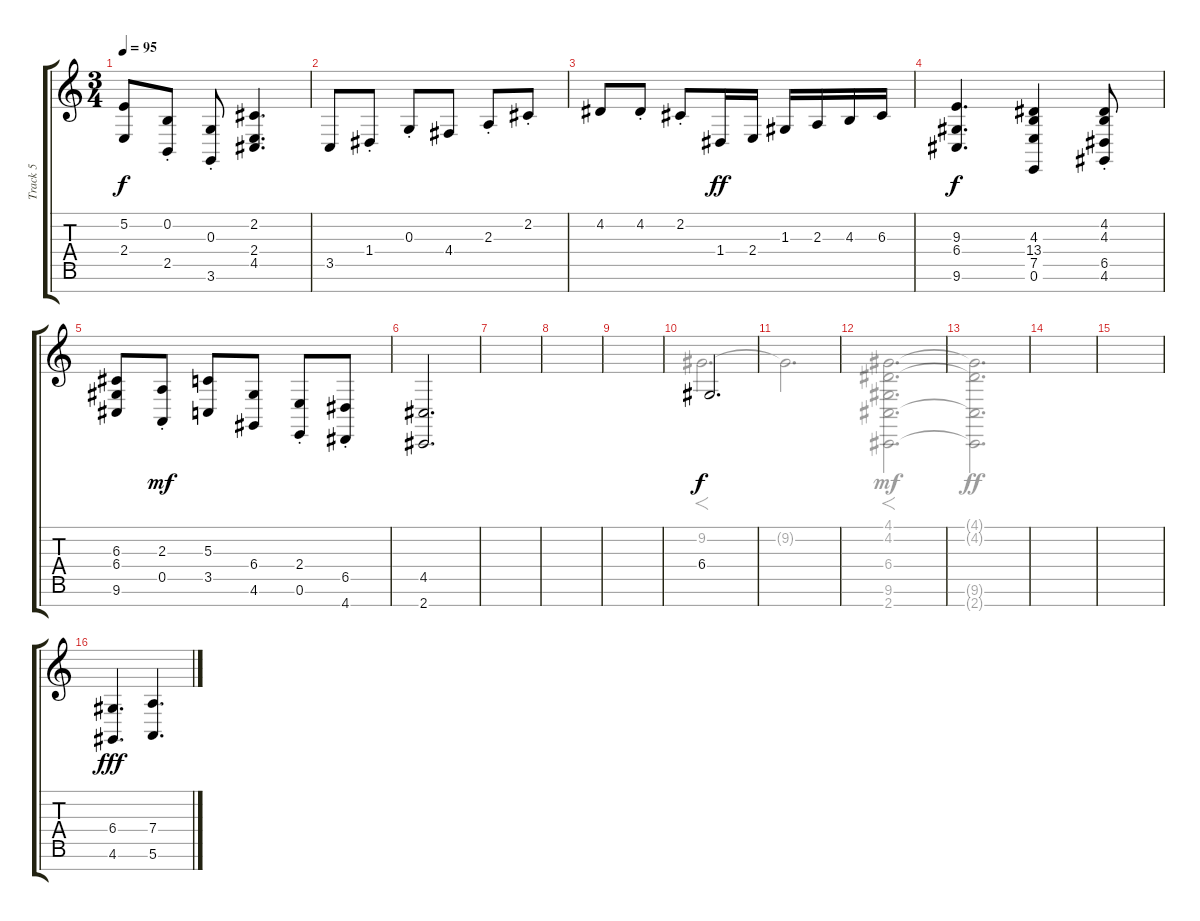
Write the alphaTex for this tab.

\track ("Track 5" "Track 5") {instrument stringensemble2}
\staff {score tabs}
\tuning (E4 B3 G3 D3 A2 E2 B1) {hide}
\voice
\ts (3 4)
\tempo 95
\clef g2
\ks c
(5.2 2.4).8{dy f} (0.2{st} 2.5{st}).8 (0.3{st} 3.6{st}).8 (2.2 2.4 4.5).4{d} |
3.5.8 1.4{st}.8 0.3{st}.8 4.4.8 2.3{st}.8 2.2{st}.8 |
4.2.8 4.2{st}.8 2.2{st}.8 1.4.16{dy ff} 2.4.16 1.3.16 2.3.16 4.3.16 6.3.16 |
(9.3 6.4 9.6).4{d dy f} (4.3 13.4 7.5 0.6).4 (4.2{st} 4.3{st} 6.5{st} 4.6{st}).8 |
(6.3 6.4 9.6).8 (2.3{st} 0.5{st}).8{dy mf} (5.3 3.5).8 (6.4 4.6).8 (2.4{st} 0.6{st}).8 (6.5{st} 4.7{st}).8 |
(4.5 2.7).2{d} |
|
|
|
6.4.2{d dy f instrument stringensemble2} |
|
|
|
|
|
(6.4 4.6).4{d dy fff} (7.4 5.6).4{d}
\voice
\clef g2
\ottava regular
\simile none
\ks c
|
|
|
|
|
|
|
|
|
9.2.2{f d dy f} |
9.2{t}.2{d} |
(4.1 4.2 6.4 9.6 2.7).2{f d dy mf} |
(4.1{t} 4.2{t} 9.6{t} 2.7{t}).2{d dy ff} |
|
|
